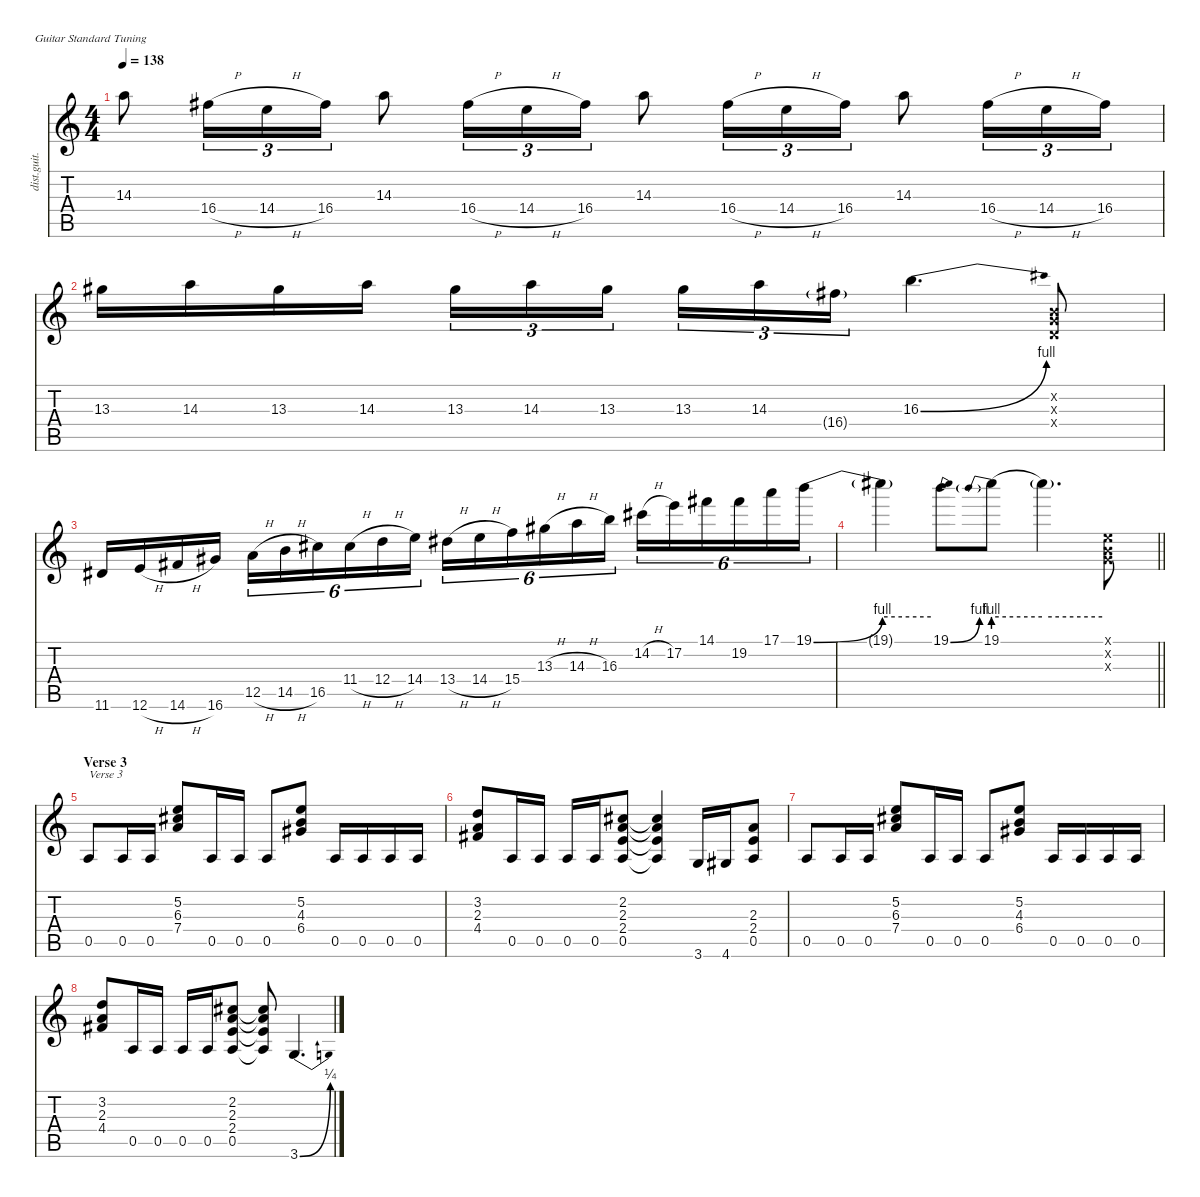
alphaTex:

\defaultSystemsLayout 4
\hideDynamics
\bracketExtendMode nobrackets
\otherSystemsTrackNameOrientation horizontal
\track ("Lead" "dist.guit.") {instrument distortionguitar}
\staff {score tabs}
\tuning (E4 B3 G3 D3 A2 E2)
\ts (4 4)
\tempo 138
\clef g2
\ks c
14.3.8{dy f beam Down} 16.4{h acc #}.16{tu (3 2) beam Down} 14.4{h}.16{tu (3 2) beam Down} 16.4{acc #}.16{tu (3 2) beam Down} 14.3.8{beam Down} 16.4{h acc #}.16{tu (3 2) beam Down} 14.4{h}.16{tu (3 2) beam Down} 16.4{acc #}.16{tu (3 2) beam Down} 14.3.8{beam Down} 16.4{h acc #}.16{tu (3 2) beam Down} 14.4{h}.16{tu (3 2) beam Down} 16.4{acc #}.16{tu (3 2) beam Down} 14.3.8{beam Down} 16.4{h acc #}.16{tu (3 2) beam Down} 14.4{h}.16{tu (3 2) beam Down} 16.4{acc #}.16{tu (3 2) beam Down} |
13.3{acc #}.16{beam Down} 14.3.16{beam Down} 13.3{acc #}.16{beam Down} 14.3.16{beam Down} 13.3{acc #}.16{tu (3 2) beam Down} 14.3.16{tu (3 2) beam Down} 13.3{acc #}.16{tu (3 2) beam Down} 13.3{acc #}.16{tu (3 2) beam Down} 14.3.16{tu (3 2) beam Down} 16.4{g acc #}.16{tu (3 2) dy mf beam Down} 16.3{be (bend 0 0 30 4)}.4{d dy f beam Down} (0.2{x} 0.3{x} 0.4{x}).8{beam Up} |
11.6{acc #}.16{beam Up} 12.6{h}.16{beam Up} 14.6{h acc #}.16{beam Up} 16.6{acc #}.16{beam Up} 12.5{h}.16{tu (6 4) beam Down} 14.5{h}.16{tu (6 4) beam Down} 16.5{acc #}.16{tu (6 4) beam Down} 11.4{h acc #}.16{tu (6 4) beam Down} 12.4{h}.16{tu (6 4) beam Down} 14.4.16{tu (6 4) beam Down} 13.4{h acc #}.16{tu (6 4) beam Down} 14.4{h}.16{tu (6 4) beam Down} 15.4.16{tu (6 4) beam Down} 13.3{h acc #}.16{tu (6 4) beam Down} 14.3{h}.16{tu (6 4) beam Down} 16.3.16{tu (6 4) beam Down} 14.2{h acc #}.16{tu (6 4) beam Down} 17.2.16{tu (6 4) beam Down} 14.1{acc #}.16{tu (6 4) beam Down} 19.2{acc #}.16{tu (6 4) beam Down} 17.1.16{tu (6 4) beam Down} 19.1{be (bend 0 0 60 4)}.16{tu (6 4) beam Down} |
\barLineRight lightlight
19.1{be (hold 0 4 60 4) t}.4{beam Down} 19.1{be (bend 0 0 30 4)}.8{beam Down} 19.1{be (prebend 0 4 60 4)}.8{beam Down} 19.1{be (hold 0 4 60 4) t}.4{d beam Down} (0.1{x} 0.2{x} 0.3{x}).8{beam Down} |
\section ("" "Verse 3")
0.5.8{txt "Verse 3" beam Up} 0.5.16{beam Up} 0.5.16{beam Up} (5.2 6.3{acc #} 7.4).8{beam Up} 0.5.16{beam Up} 0.5.16{beam Up} 0.5.8{beam Up} (5.2 4.3 6.4{acc #}).8{beam Up} 0.5.16{beam Up} 0.5.16{beam Up} 0.5.16{beam Up} 0.5.16{beam Up} |
(3.2 2.3 4.4{acc #}).8{beam Up} 0.5.16{beam Up} 0.5.16{beam Up} 0.5.16{beam Up} 0.5.16{beam Up} (2.2{acc #} 2.3 2.4 0.5).8{beam Up} (2.2{t acc #} 2.3{t} 2.4{t} 0.5{t}).4{beam Up} 3.6.16{beam Up} 4.6{acc #}.16{beam Up} (2.3 2.4 0.5).8{beam Up} |
0.5.8{beam Up} 0.5.16{beam Up} 0.5.16{beam Up} (5.2 6.3{acc #} 7.4).8{beam Up} 0.5.16{beam Up} 0.5.16{beam Up} 0.5.8{beam Up} (5.2 4.3 6.4{acc #}).8{beam Up} 0.5.16{beam Up} 0.5.16{beam Up} 0.5.16{beam Up} 0.5.16{beam Up} |
(3.2 2.3 4.4{acc #}).8{beam Up} 0.5.16{beam Up} 0.5.16{beam Up} 0.5.16{beam Up} 0.5.16{beam Up} (2.2{acc #} 2.3 2.4 0.5).8{beam Up} (2.2{t acc #} 2.3{t} 2.4{t} 0.5{t}).8{beam Up} 3.6{be (bend 0 0 15 1)}.4{d beam Up}
